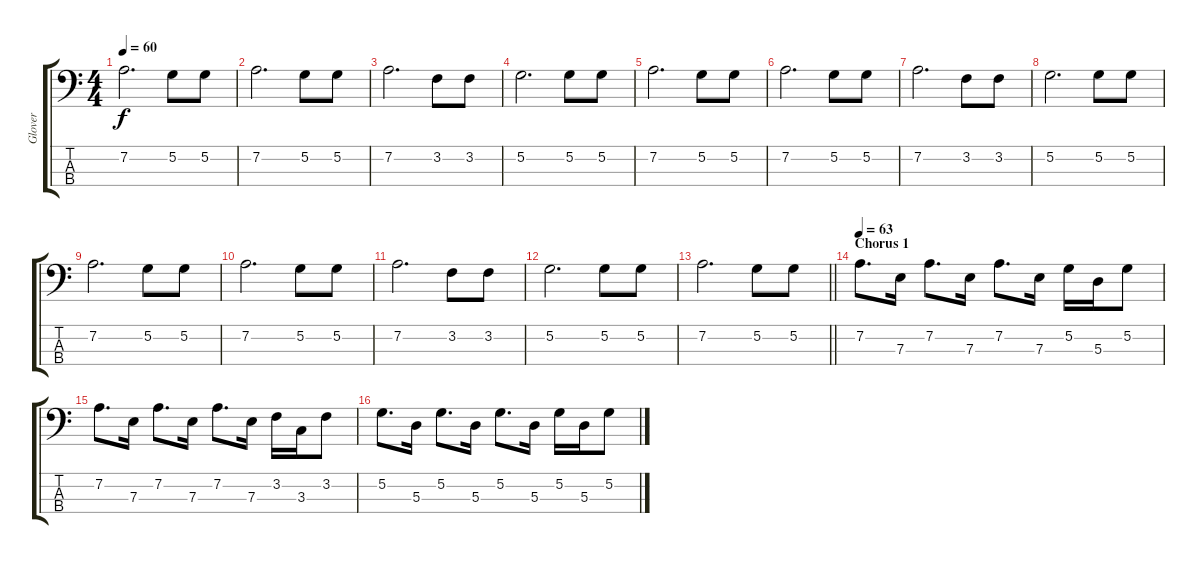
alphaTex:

\track ("Glover" "Glover") {instrument electricbassfinger}
\staff {score tabs}
\tuning (G2 D2 A1 E1) {hide}
\ts (4 4)
\tempo 60
\clef f4
\ks c
7.2.2{d dy f} 5.2.8 5.2.8 |
7.2.2{d} 5.2.8 5.2.8 |
7.2.2{d} 3.2.8 3.2.8 |
5.2.2{d} 5.2.8 5.2.8 |
7.2.2{d} 5.2.8 5.2.8 |
7.2.2{d} 5.2.8 5.2.8 |
7.2.2{d} 3.2.8 3.2.8 |
5.2.2{d} 5.2.8 5.2.8 |
7.2.2{d} 5.2.8 5.2.8 |
7.2.2{d} 5.2.8 5.2.8 |
7.2.2{d} 3.2.8 3.2.8 |
5.2.2{d} 5.2.8 5.2.8 |
\barLineRight lightlight
7.2.2{d} 5.2.8 5.2.8 |
\section ("" "Chorus 1")
\tempo 63
7.2.8{d} 7.3.16 7.2.8{d} 7.3.16 7.2.8{d} 7.3.16 5.2.16 5.3.16 5.2.8 |
7.2.8{d} 7.3.16 7.2.8{d} 7.3.16 7.2.8{d} 7.3.16 3.2.16 3.3.16 3.2.8 |
5.2.8{d} 5.3.16 5.2.8{d} 5.3.16 5.2.8{d} 5.3.16 5.2.16 5.3.16 5.2.8
